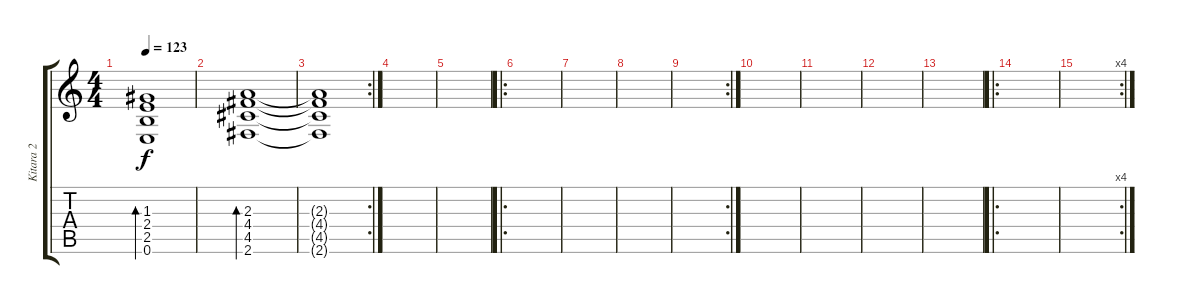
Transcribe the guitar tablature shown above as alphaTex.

\track ("Kitara 2" "Kitara 2") {instrument acousticguitarnylon}
\staff {score tabs}
\tuning (E4 B3 G3 D3 A2 E2) {hide}
\ts (4 4)
\tempo 123
\clef g2
\ks c
(1.3 2.4 2.5 0.6).1{bd 120 dy f} |
(2.3 4.4 4.5 2.6).1{bd 120} |
\rc 2
(2.3{t} 4.4{t} 4.5{t} 2.6{t}).1 |
|
|
\ro
|
|
|
\rc 2
|
|
|
|
|
\ro
|
\rc 4
